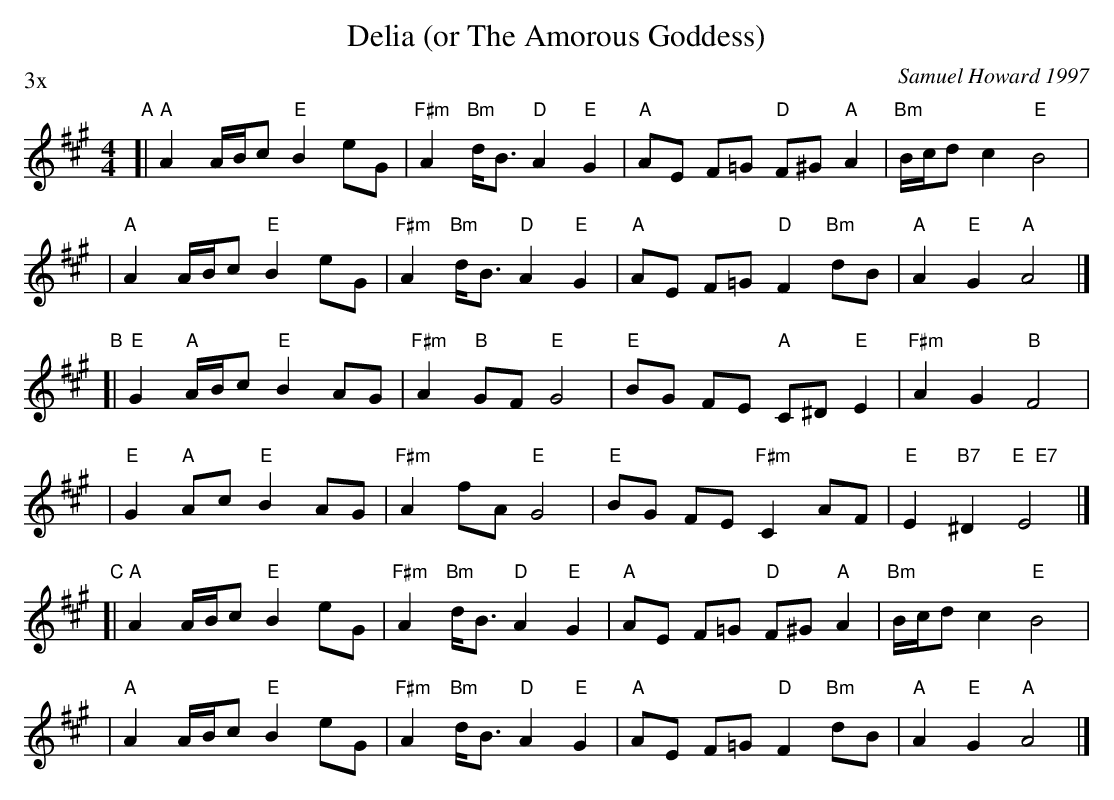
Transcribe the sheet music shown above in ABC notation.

X:1
T: Delia (or The Amorous Goddess)
C: Samuel Howard 1997
P: 3x
M: 4/4
L: 1/8
K: A
"A"
[|"A"A2 A/B/c "E"B2     eG | "F#m"A2 "Bm"d<B "D"A2 "E"G2 | "A"AE F=G "D"F^G "A"A2 | "Bm"B/c/d   c2  "E"B4 |
| "A"A2 A/B/c "E"B2     eG | "F#m"A2 "Bm"d<B "D"A2 "E"G2 | "A"AE F=G "D"F2 "Bm"dB |  "A"A2  "E"G2   "A"A4 |]
"B"
[|"E"G2 "A"A/B/c "E"B2 AG | "F#m"A2 "B"GF "E"G4 | "E"BG FE  "A"C^D "E"E2 | "F#m"A2 G2 "B"F4 |
| "E"G2 "A"Ac    "E"B2 AG | "F#m"A2    fA "E"G4 | "E"BG FE "F#m"C2    AF | "E"E2 "B7"^D2 "E  E7"E4 |]
"C"
[|"A"A2 A/B/c "E"B2 eG | "F#m"A2 "Bm"d<B "D"A2 "E"G2 | "A"AE F=G "D"F^G "A"A2 | "Bm"B/c/d   c2  "E"B4 |
| "A"A2 A/B/c "E"B2 eG | "F#m"A2 "Bm"d<B "D"A2 "E"G2 | "A"AE F=G "D"F2 "Bm"dB |  "A"A2  "E"G2   "A"A4 |]
